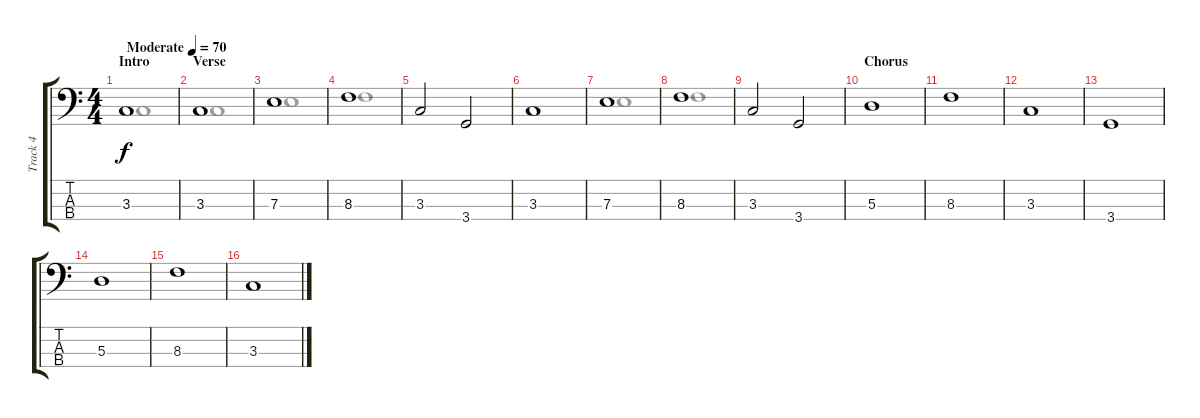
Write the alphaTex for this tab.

\track ("Track 4" "Track 4") {instrument electricguitarjazz}
\staff {score tabs}
\tuning (G2 D2 A1 E1) {hide}
\voice
\ts (4 4)
\section ("" "Intro")
\tempo (70 "Moderate")
\clef f4
\ks c
3.3.1{dy f instrument electricguitarjazz} |
\section ("" "Verse")
3.3.1 |
7.3.1 |
8.3.1 |
3.3.2 3.4.2 |
3.3.1 |
7.3.1 |
8.3.1 |
3.3.2 3.4.2 |
\section ("" "Chorus")
5.3.1 |
8.3.1 |
3.3.1 |
3.4.1 |
5.3.1 |
8.3.1 |
3.3.1
\voice
\clef f4
\ottava regular
\simile none
\ks c
3.3.1{dy f} |
3.3.1 |
7.3.1 |
8.3.1 |
|
|
7.3.1 |
8.3.1 |
|
|
|
|
|
|
|
